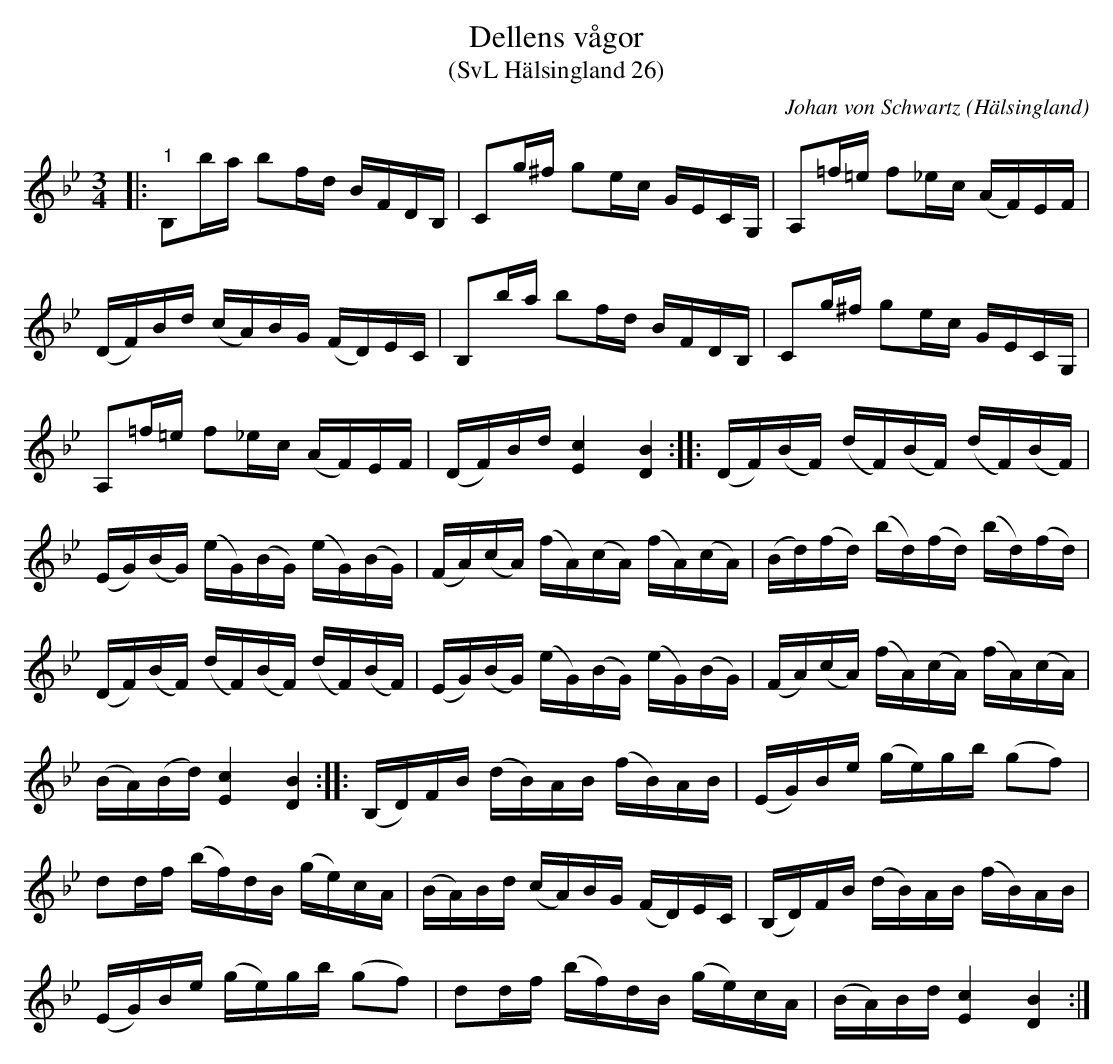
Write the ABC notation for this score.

X:1
T:Dellens vågor
T:(SvL Hälsingland 26)
C:Johan von Schwartz
O:Hälsingland
L:1/16
M:3/4
K:Bb
|:"^1" B,2ba b2fd BFDB, | C2g^f g2ec GECG, | A,2=f=e f2_ec (AF)EF |
(DF)Bd (cA)BG (FD)EC | B,2ba b2fd BFDB, | C2g^f g2ec GECG, |
A,2=f=e f2_ec (AF)EF | (DF)Bd [Ec]4 [DB]4 :: (DF)(BF) (dF)(BF) (dF)(BF) |
(EG)(BG) (eG)(BG) (eG)(BG) | (FA)(cA) (fA)(cA) (fA)(cA) | (Bd)(fd) (bd)(fd) (bd)(fd) |
(DF)(BF) (dF)(BF) (dF)(BF) | (EG)(BG) (eG)(BG) (eG)(BG) | (FA)(cA) (fA)(cA) (fA)(cA) |
(BA)(Bd) [Ec]4 [DB]4 :: (B,D)FB (dB)AB (fB)AB | (EG)Be (ge)gb (g2f2) |
d2df (bf)dB (ge)cA | (BA)Bd (cA)BG (FD)EC | (B,D)FB (dB)AB (fB)AB |
(EG)Be (ge)gb (g2f2) | d2df (bf)dB (ge)cA | (BA)Bd [Ec]4 [DB]4 :|
